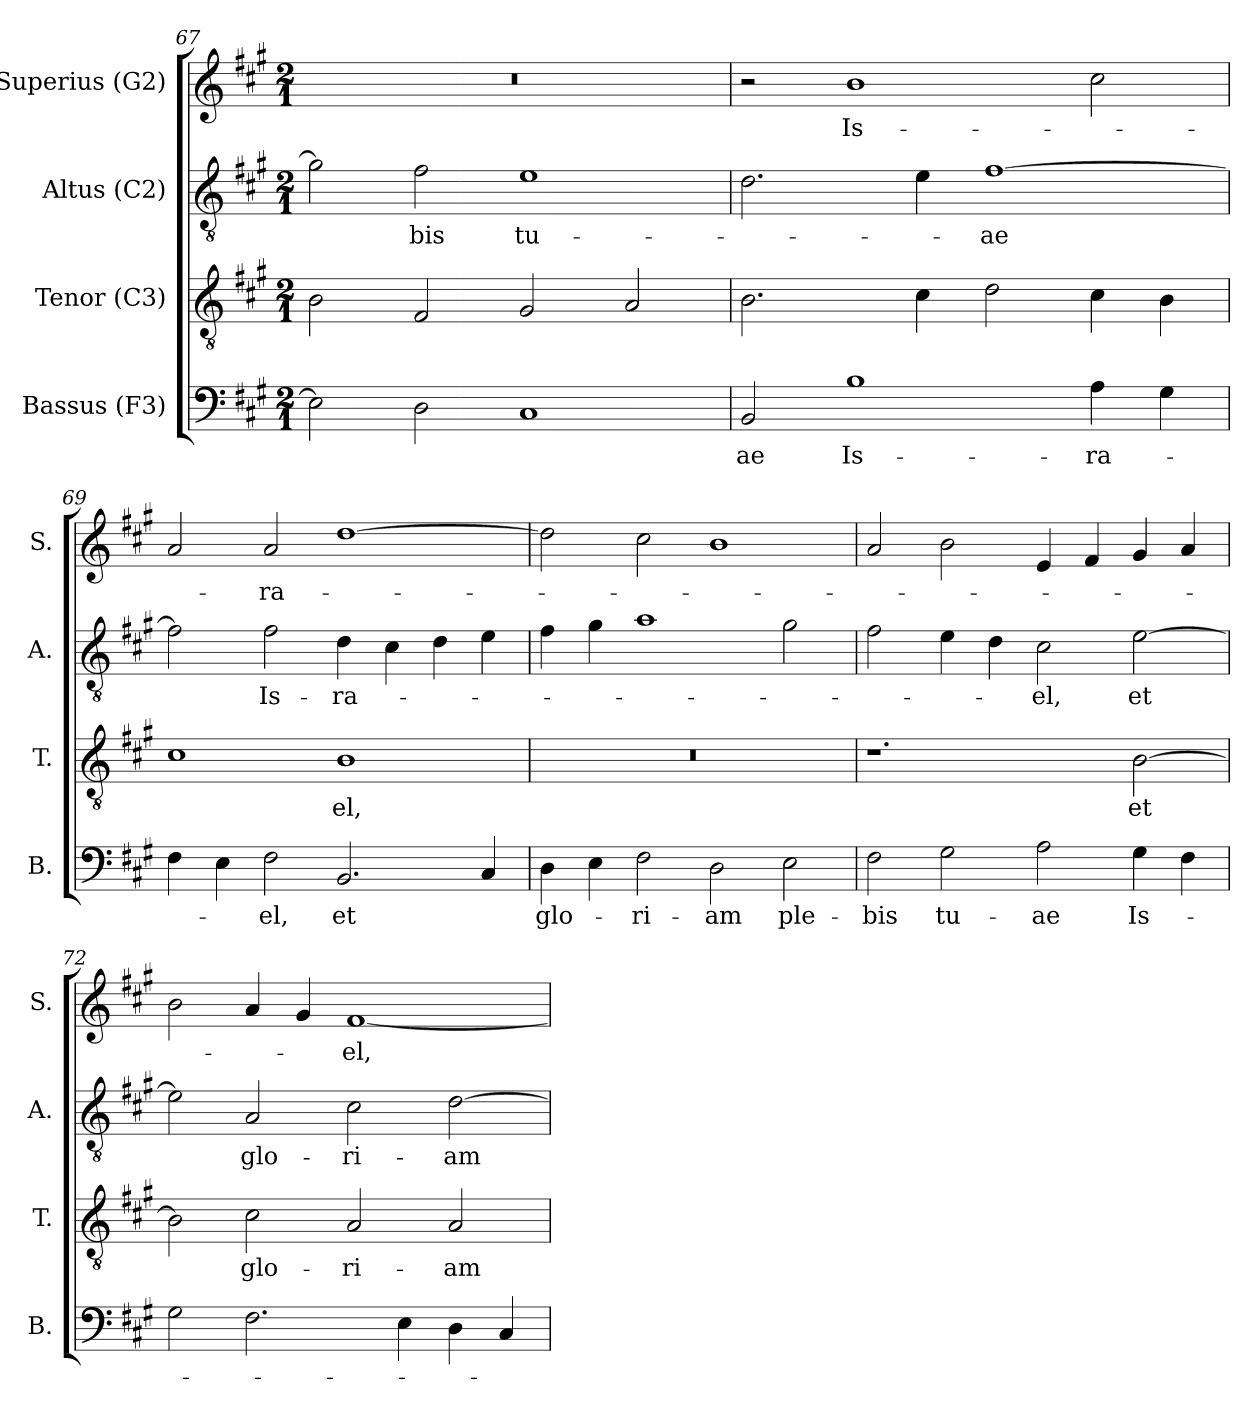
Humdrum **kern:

**kern	**text	**kern	**text	**kern	**text	**kern	**text
*part4	*part4	*part3	*part3	*part2	*part2	*part1	*part1
*staff4	*staff4	*staff3	*staff3	*staff2	*staff2	*staff1	*staff1
*I"Bassus (F3)	*	*I"Tenor (C3)	*	*I"Altus (C2)	*	*I"Superius (G2)	*
*I'B.	*	*I'T.	*	*I'A.	*	*I'S.	*
*clefF4	*	*clefGv2	*	*clefGv2	*	*clefG2	*
*	*	*ITrd7c12	*	*ITrd7c12	*	*	*
*k[f#c#g#]	*	*k[f#c#g#]	*	*k[f#c#g#]	*	*k[f#c#g#]	*
*A:	*	*A:	*	*A:	*	*A:	*
*M2/1	*	*M2/1	*	*M2/1	*	*M2/1	*
=67	=67	=67	=67	=67	=67	=67	=67
!	!	!	!	!	!	!LO:N:vis=1	!
2Ei\]	.	2BBi\	.	2Gi\]	.	0r	.
!	!	!	!	!	!LO:LY:b:color=#000000	!	!
2Di\	.	2FF#i/	.	2F#i\	-bis	.	.
!	!	!	!	!	!LO:LY:b:color=#000000	!	!
1C#i	.	2GG#i/	.	1Ei	tu-	.	.
.	.	2AAi/	.	.	.	.	.
=68	=68	=68	=68	=68	=68	=68	=68
!	!LO:LY:b:color=#000000	!	!	!	!	!	!
2BBi/	-ae	2.BBi\	.	2.Di\	.	2r	.
!	!LO:LY:b:color=#000000	!	!	!	!	!	!
!	!	!	!	!	!	!	!LO:LY:b:color=#000000
1Bi	Is-	.	.	.	.	1bi	Is-
.	.	4C#i\	.	4Ei\	.	.	.
!	!	!	!	!	!LO:LY:b:color=#000000	!	!
.	.	2Di\	.	[1F#i	-ae	.	.
!	!LO:LY:b:color=#000000	!	!	!	!	!	!
4Ai\	-ra-	4C#i\	.	.	.	2cc#i\	.
4G#i\	.	4BBi\	.	.	.	.	.
!!LO:LB:g=z
=69	=69	=69	=69	=69	=69	=69	=69
4F#i\	.	1C#i	.	2F#i\]	.	2ai/	.
4Ei\	.	.	.	.	.	.	.
!	!LO:LY:b:color=#000000	!	!	!	!	!	!
!	!	!	!	!	!LO:LY:b:color=#000000	!	!
!	!	!	!	!	!	!	!LO:LY:b:color=#000000
2F#i\	-el,	.	.	2F#i\	Is-	2ai/	-ra-
!	!LO:LY:b:color=#000000	!	!	!	!	!	!
!	!	!	!LO:LY:b:color=#000000	!	!	!	!
!	!	!	!	!	!LO:LY:b:color=#000000	!	!
2.BBi/	et	1BBi	-el,	4Di\	-ra-	[1ddi	.
.	.	.	.	4C#i\	.	.	.
.	.	.	.	4Di\	.	.	.
4C#i/	.	.	.	4Ei\	.	.	.
=70	=70	=70	=70	=70	=70	=70	=70
!	!LO:LY:b:color=#000000	!LO:N:vis=1	!	!	!	!	!
4Di\	glo-	0r	.	4F#i\	.	2ddi\]	.
4Ei\	.	.	.	4G#i\	.	.	.
!	!LO:LY:b:color=#000000	!	!	!	!	!	!
2F#i\	-ri-	.	.	1Ai	.	2cc#i\	.
!	!LO:LY:b:color=#000000	!	!	!	!	!	!
2Di\	-am	.	.	.	.	1bi	.
!	!LO:LY:b:color=#000000	!	!	!	!	!	!
2Ei\	ple-	.	.	2G#i\	.	.	.
=71	=71	=71	=71	=71	=71	=71	=71
!	!LO:LY:b:color=#000000	!	!	!	!	!	!
2F#i\	-bis	1.r	.	2F#i\	.	2ai/	.
!	!LO:LY:b:color=#000000	!	!	!	!	!	!
2G#i\	tu-	.	.	4Ei\	.	2bi\	.
.	.	.	.	4Di\	.	.	.
!	!LO:LY:b:color=#000000	!	!	!	!	!	!
!	!	!	!	!	!LO:LY:b:color=#000000	!	!
2Ai\	-ae	.	.	2C#i\	-el,	4ei/	.
.	.	.	.	.	.	4f#i/	.
!	!LO:LY:b:color=#000000	!	!	!	!	!	!
!	!	!	!LO:LY:b:color=#000000	!	!	!	!
!	!	!	!	!	!LO:LY:b:color=#000000	!	!
4G#i\	Is-	[2BBi\	et	[2Ei\	et	4g#i/	.
4F#i\	.	.	.	.	.	4ai/	.
=72	=72	=72	=72	=72	=72	=72	=72
2G#i\	.	2BBi\]	.	2Ei\]	.	2bi\	.
!	!	!	!LO:LY:b:color=#000000	!	!	!	!
!	!	!	!	!	!LO:LY:b:color=#000000	!	!
2.F#i\	.	2C#i\	glo-	2AAi/	glo-	4ai/	.
.	.	.	.	.	.	4g#i/	.
!	!	!	!LO:LY:b:color=#000000	!	!	!	!
!	!	!	!	!	!LO:LY:b:color=#000000	!	!
!	!	!	!	!	!	!	!LO:LY:b:color=#000000
.	.	2AAi/	-ri-	2C#i\	-ri-	[1f#i	-el,
4Ei\	.	.	.	.	.	.	.
!	!	!	!LO:LY:b:color=#000000	!	!	!	!
!	!	!	!	!	!LO:LY:b:color=#000000	!	!
4Di\	.	2AAi/	-am	[2Di\	-am	.	.
4C#i/	.	.	.	.	.	.	.
=	=	=	=	=	=	=	=
*-	*-	*-	*-	*-	*-	*-	*-
